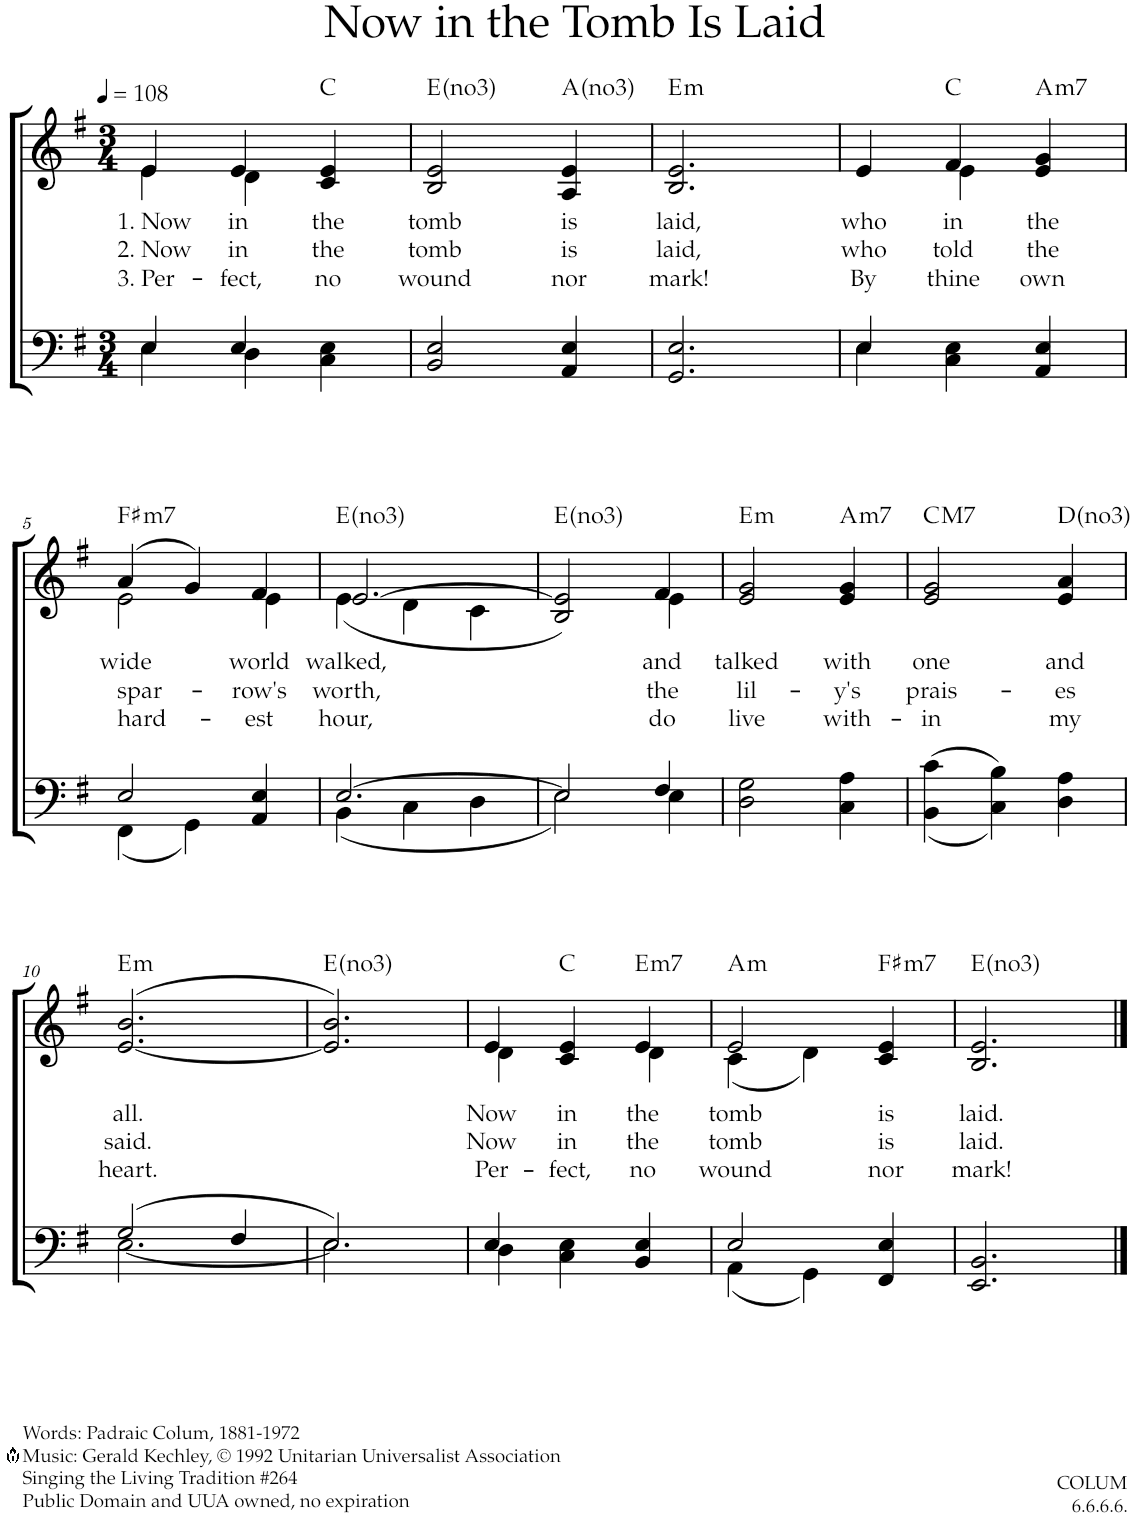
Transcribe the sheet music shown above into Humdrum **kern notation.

**kern	**kern	**text	**text	**text	**harte
*part2	*part1	*part1	*part1	*part1	*part1
*staff2	*staff1	*staff1	*staff1	*staff1	*
*I"Piano	*I"Piano	*	*	*	*
*I'Pno	*I'Pno	*	*	*	*
*clefF4	*clefG2	*	*	*	*
*k[f#]	*k[f#]	*	*	*	*
*M3/4	*M3/4	*	*	*	*
*MM108	*MM108	*	*	*	*
=1	=1	=1	=1	=1	=1
*^	*	*	*	*	*
!	!	!	!LO:LY:b	!LO:LY:b	!LO:LY:b	!
*	*	*^	*	*	*	*
4E/	4E\	4e/	4e\	1. Now	2. Now	3. Per-	.
!	!	!	!	!LO:LY:b	!LO:LY:b	!LO:LY:b	!
4E/	4D\	4e/	4d\	in	in	-fect,	.
!	!	!	!	!LO:LY:b	!LO:LY:b	!LO:LY:b	!
4C\ 4E\	4ryy	4c/ 4e/	4ryy	the	the	no	C:maj
=2	=2	=2	=2	=2	=2	=2	=2
!	!	!	!	!LO:LY:b	!LO:LY:b	!LO:LY:b	!
*v	*v	*	*	*	*	*	*
*	*v	*v	*	*	*	*
2BB/ 2E/	2B/ 2e/	tomb	tomb	wound	.
!	!	!LO:LY:b	!LO:LY:b	!LO:LY:b	!
4AA/ 4E/	4A/ 4e/	is	is	nor	.
=3	=3	=3	=3	=3	=3
!	!	!LO:LY:b	!LO:LY:b	!LO:LY:b	!
2.GG/ 2.E/	2.B/ 2.e/	laid,	laid,	mark!	.
=4	=4	=4	=4	=4	=4
*^	*	*	*	*	*
!	!	!	!LO:LY:b	!LO:LY:b	!LO:LY:b	!
*	*	*^	*	*	*	*
4E/	4E\	4e/	4ryy	who	who	By	.
!	!	!	!	!LO:LY:b	!LO:LY:b	!LO:LY:b	!
4C\ 4E\	2ryy	4f#/	4e\	in	told	thine	C:maj
!	!	!	!	!LO:LY:b	!LO:LY:b	!LO:LY:b	!LO:H:kt=m7
4AA/ 4E/	.	4e/ 4g/	4ryy	the	the	own	A:min7
!!LO:LB:g=z	!!
=5	=5	=5	=5	=5	=5	=5	=5
!	!	!	!	!LO:LY:b	!LO:LY:b	!LO:LY:b	!LO:H:kt=m7
2E/	(<4FF#\	(>4a/	2e\	wide	spar-	hard-	F#:min7
.	4GG\)	4g/)	.	.	.	.	.
!	!	!	!	!LO:LY:b	!LO:LY:b	!LO:LY:b	!
4AA/ 4E/	4ryy	4f#/	4e\	world	-row's	-est	.
=6	=6	=6	=6	=6	=6	=6	=6
!	!	!	!	!LO:LY:b	!LO:LY:b	!LO:LY:b	!
[>2.E/	(<4BB\	[2.e/	(<4e\	walked,	worth,	hour,	E:maj(*3)
.	4C\	.	4d\	.	.	.	.
.	4D\	.	4c\	.	.	.	.
=7	=7	=7	=7	=7	=7	=7	=7
2E/]	2E\)	2B/ 2e/])	2ryy	.	.	.	E:maj(*3)
!	!	!	!	!LO:LY:b	!LO:LY:b	!LO:LY:b	!
4F#/	4E\	4f#/	4e\	and	the	do	.
=8	=8	=8	=8	=8	=8	=8	=8
!	!	!	!	!LO:LY:b	!LO:LY:b	!LO:LY:b	!
*v	*v	*	*	*	*	*	*
*	*v	*v	*	*	*	*
2D\ 2G\	2e/ 2g/	talked	lil-	live	.
!	!	!LO:LY:b	!LO:LY:b	!LO:LY:b	!
4C\ 4A\	4e/ 4g/	with	-y's	with-	.
=9	=9	=9	=9	=9	=9
!	!	!LO:LY:b	!LO:LY:b	!LO:LY:b	!
(<(>4BB\ 4c\	2e/ 2g/	one	prais-	-in	.
4C\ 4B\))	.	.	.	.	.
!	!	!LO:LY:b	!LO:LY:b	!LO:LY:b	!
4D\ 4A\	4e/ 4a/	and	-es	my	.
!!LO:LB:g=z
=10	=10	=10	=10	=10	=10
*^	*	*	*	*	*
!	!	!	!LO:LY:b	!LO:LY:b	!LO:LY:b	!
(2G/	[<2.E\	(>[<2.e/ 2.b/	all.	said.	heart.	.
4F#/	.	.	.	.	.	.
=11	=11	=11	=11	=11	=11	=11
2.E/])	2.E\	2.e/] 2.b/)	.	.	.	.
=12	=12	=12	=12	=12	=12	=12
!	!	!	!LO:LY:b	!LO:LY:b	!LO:LY:b	!
*	*	*^	*	*	*	*
4E/	4D\	4e/	4d\	Now	Now	Per-	.
!	!	!	!	!LO:LY:b	!LO:LY:b	!LO:LY:b	!
4C\ 4E\	2ryy	4c/ 4e/	4ryy	in	in	-fect,	C:maj
!	!	!	!	!LO:LY:b	!LO:LY:b	!LO:LY:b	!LO:H:kt=m7
4BB/ 4E/	.	4e/	4d\	the	the	no	E:min7
=13	=13	=13	=13	=13	=13	=13	=13
!	!	!	!	!LO:LY:b	!LO:LY:b	!LO:LY:b	!LO:H:kt=m
2E/	(<4AA\	2e/	(<4c\	tomb	tomb	wound	A:min
.	4GG\)	.	4d\)	.	.	.	.
!	!	!	!	!LO:LY:b	!LO:LY:b	!LO:LY:b	!LO:H:kt=m7
4FF#/ 4E/	4ryy	4c/ 4e/	4ryy	is	is	nor	F#:min7
=14	=14	=14	=14	=14	=14	=14	=14
!	!	!	!	!LO:LY:b	!LO:LY:b	!LO:LY:b	!
*v	*v	*	*	*	*	*	*
*	*v	*v	*	*	*	*
2.EE/ 2.BB/	2.B/ 2.e/	laid.	laid.	mark!	.
==	==	==	==	==	==
*-	*-	*-	*-	*-	*-
